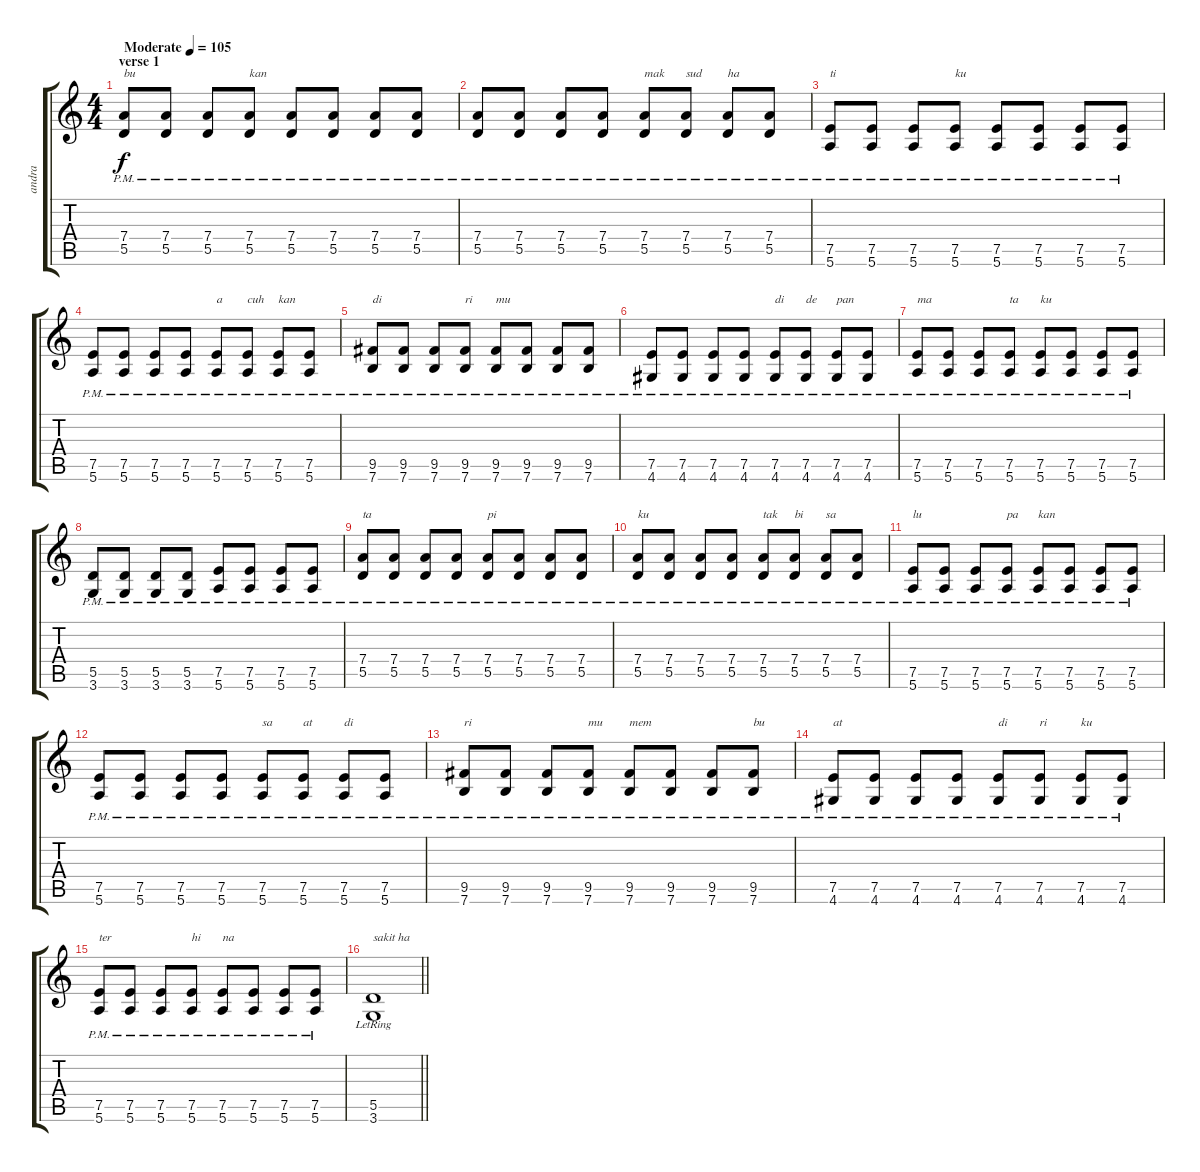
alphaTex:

\track ("andra" "andra") {instrument distortionguitar}
\staff {score tabs}
\tuning (E4 B3 G3 D3 A2 E2) {hide}
\ts (4 4)
\section ("" "verse 1")
\tempo (105 "Moderate")
\clef g2
\ks c
(7.4{pm} 5.5{pm}).8{txt "bu" dy f instrument distortionguitar} (7.4{pm} 5.5{pm}).8 (7.4{pm} 5.5{pm}).8 (7.4{pm} 5.5{pm}).8{txt "kan"} (7.4{pm} 5.5{pm}).8 (7.4{pm} 5.5{pm}).8 (7.4{pm} 5.5{pm}).8 (7.4{pm} 5.5{pm}).8 |
(7.4{pm} 5.5{pm}).8 (7.4{pm} 5.5{pm}).8 (7.4{pm} 5.5{pm}).8 (7.4{pm} 5.5{pm}).8 (7.4{pm} 5.5{pm}).8{txt "mak"} (7.4{pm} 5.5{pm}).8{txt "sud"} (7.4{pm} 5.5{pm}).8{txt "ha"} (7.4{pm} 5.5{pm}).8 |
(7.5{pm} 5.6{pm}).8{txt "ti"} (7.5{pm} 5.6{pm}).8 (7.5{pm} 5.6{pm}).8 (7.5{pm} 5.6{pm}).8{txt "ku"} (7.5{pm} 5.6{pm}).8 (7.5{pm} 5.6{pm}).8 (7.5{pm} 5.6{pm}).8 (7.5{pm} 5.6{pm}).8 |
(7.5{pm} 5.6{pm}).8 (7.5{pm} 5.6{pm}).8 (7.5{pm} 5.6{pm}).8 (7.5{pm} 5.6{pm}).8 (7.5{pm} 5.6{pm}).8{txt "a"} (7.5{pm} 5.6{pm}).8{txt "cuh"} (7.5{pm} 5.6{pm}).8{txt "kan"} (7.5{pm} 5.6{pm}).8 |
(9.5{pm} 7.6{pm}).8{txt "di"} (9.5{pm} 7.6{pm}).8 (9.5{pm} 7.6{pm}).8 (9.5{pm} 7.6{pm}).8{txt "ri"} (9.5{pm} 7.6{pm}).8{txt "mu"} (9.5{pm} 7.6{pm}).8 (9.5{pm} 7.6{pm}).8 (9.5{pm} 7.6{pm}).8 |
(7.5{pm} 4.6{pm}).8 (7.5{pm} 4.6{pm}).8 (7.5{pm} 4.6{pm}).8 (7.5{pm} 4.6{pm}).8 (7.5{pm} 4.6{pm}).8{txt "di"} (7.5{pm} 4.6{pm}).8{txt "de"} (7.5{pm} 4.6{pm}).8{txt "pan"} (7.5{pm} 4.6{pm}).8 |
(7.5{pm} 5.6{pm}).8{txt "ma"} (7.5{pm} 5.6{pm}).8 (7.5{pm} 5.6{pm}).8 (7.5{pm} 5.6{pm}).8{txt "ta"} (7.5{pm} 5.6{pm}).8{txt "ku"} (7.5{pm} 5.6{pm}).8 (7.5{pm} 5.6{pm}).8 (7.5{pm} 5.6{pm}).8 |
(5.5{pm} 3.6{pm}).8 (5.5{pm} 3.6{pm}).8 (5.5{pm} 3.6{pm}).8 (5.5{pm} 3.6{pm}).8 (7.5{pm} 5.6{pm}).8 (7.5{pm} 5.6{pm}).8 (7.5{pm} 5.6{pm}).8 (7.5{pm} 5.6{pm}).8 |
(7.4{pm} 5.5{pm}).8{txt "ta"} (7.4{pm} 5.5{pm}).8 (7.4{pm} 5.5{pm}).8 (7.4{pm} 5.5{pm}).8 (7.4{pm} 5.5{pm}).8{txt "pi"} (7.4{pm} 5.5{pm}).8 (7.4{pm} 5.5{pm}).8 (7.4{pm} 5.5{pm}).8 |
(7.4{pm} 5.5{pm}).8{txt "ku"} (7.4{pm} 5.5{pm}).8 (7.4{pm} 5.5{pm}).8 (7.4{pm} 5.5{pm}).8 (7.4{pm} 5.5{pm}).8{txt "tak"} (7.4{pm} 5.5{pm}).8{txt "bi"} (7.4{pm} 5.5{pm}).8{txt "sa"} (7.4{pm} 5.5{pm}).8 |
(7.5{pm} 5.6{pm}).8{txt "lu"} (7.5{pm} 5.6{pm}).8 (7.5{pm} 5.6{pm}).8 (7.5{pm} 5.6{pm}).8{txt "pa"} (7.5{pm} 5.6{pm}).8{txt "kan"} (7.5{pm} 5.6{pm}).8 (7.5{pm} 5.6{pm}).8 (7.5{pm} 5.6{pm}).8 |
(7.5{pm} 5.6{pm}).8 (7.5{pm} 5.6{pm}).8 (7.5{pm} 5.6{pm}).8 (7.5{pm} 5.6{pm}).8 (7.5{pm} 5.6{pm}).8{txt "sa"} (7.5{pm} 5.6{pm}).8{txt "at"} (7.5{pm} 5.6{pm}).8{txt "di"} (7.5{pm} 5.6{pm}).8 |
(9.5{pm} 7.6{pm}).8{txt "ri"} (9.5{pm} 7.6{pm}).8 (9.5{pm} 7.6{pm}).8 (9.5{pm} 7.6{pm}).8{txt "mu"} (9.5{pm} 7.6{pm}).8{txt "mem"} (9.5{pm} 7.6{pm}).8 (9.5{pm} 7.6{pm}).8 (9.5{pm} 7.6{pm}).8{txt "bu"} |
(7.5{pm} 4.6{pm}).8{txt "at"} (7.5{pm} 4.6{pm}).8 (7.5{pm} 4.6{pm}).8 (7.5{pm} 4.6{pm}).8 (7.5{pm} 4.6{pm}).8{txt "di"} (7.5{pm} 4.6{pm}).8{txt "ri"} (7.5{pm} 4.6{pm}).8{txt "ku"} (7.5{pm} 4.6{pm}).8 |
(7.5{pm} 5.6{pm}).8{txt "ter"} (7.5{pm} 5.6{pm}).8 (7.5{pm} 5.6{pm}).8 (7.5{pm} 5.6{pm}).8{txt "hi"} (7.5{pm} 5.6{pm}).8{txt "na"} (7.5{pm} 5.6{pm}).8 (7.5{pm} 5.6{pm}).8 (7.5{pm} 5.6{pm}).8 |
\barLineRight lightlight
(5.5{lr} 3.6{lr}).1{txt "sakit ha"}
